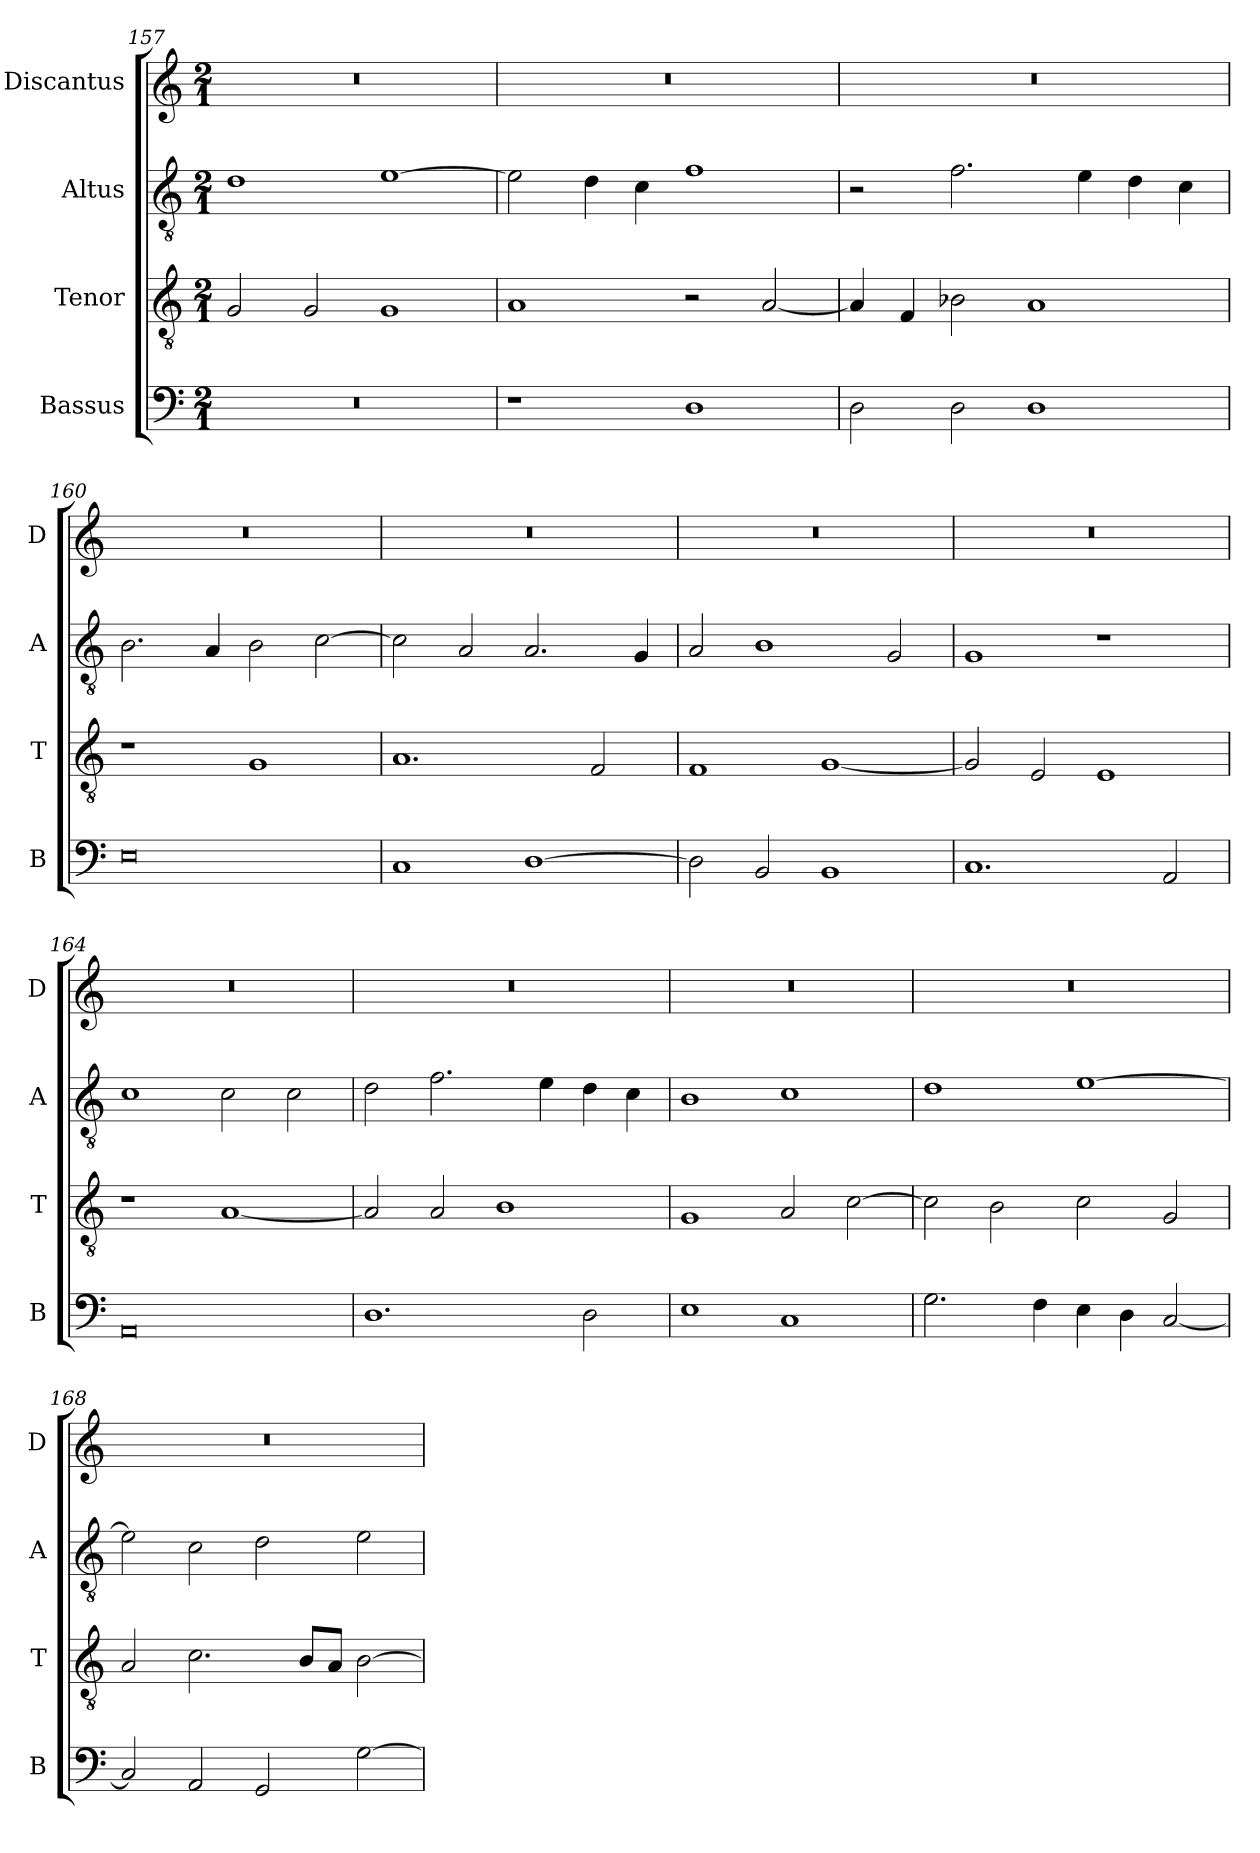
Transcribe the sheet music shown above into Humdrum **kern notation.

**kern	**kern	**kern	**kern
*part4	*part3	*part2	*part1
*staff4	*staff3	*staff2	*staff1
*I"Bassus	*I"Tenor	*I"Altus	*I"Discantus
*I'B	*I'T	*I'A	*I'D
*clefF4	*clefGv2	*clefGv2	*clefG2
*k[]	*k[]	*k[]	*k[]
*M2/1	*M2/1	*M2/1	*M2/1
=157	=157	=157	=157
0r	2G/	1d	0r
.	2G/	.	.
.	1G	[1e	.
=158	=158	=158	=158
1r	1A	2e\]	0r
.	.	4d\	.
.	.	4c\	.
1D	2r	1f	.
.	[2A/	.	.
=159	=159	=159	=159
2D\	4A/]	2r	0r
.	4F/	.	.
2D\	2B-X\	2.f\	.
1D	1A	.	.
.	.	4e\	.
.	.	4d\	.
.	.	4c\	.
=160	=160	=160	=160
0E	1r	2.B\	0r
.	.	4A/	.
.	1G	2B\	.
.	.	[2c\	.
=161	=161	=161	=161
1C	1.A	2c\]	0r
.	.	2A/	.
[1D	.	2.A/	.
.	2F/	.	.
.	.	4G/	.
=162	=162	=162	=162
2D\]	1F	2A/	0r
2BB/	.	1B	.
1BB	[1G	.	.
.	.	2G/	.
=163	=163	=163	=163
1.C	2G/]	1G	0r
.	2E/	.	.
.	1E	1r	.
2AA/	.	.	.
=164	=164	=164	=164
0AA	1r	1c	0r
.	[1A	2c\	.
.	.	2c\	.
=165	=165	=165	=165
1.D	2A/]	2d\	0r
.	2A/	2.f\	.
.	1B	.	.
.	.	4e\	.
2D\	.	4d\	.
.	.	4c\	.
=166	=166	=166	=166
1E	1G	1B	0r
1C	2A/	1c	.
.	[2c\	.	.
=167	=167	=167	=167
2.G\	2c\]	1d	0r
.	2B\	.	.
4F\	.	.	.
4E\	2c\	[1e	.
4D\	.	.	.
[2C/	2G/	.	.
=168	=168	=168	=168
2C/]	2A/	2e\]	0r
2AA/	2.c\	2c\	.
2GG/	.	2d\	.
.	8B/L	.	.
.	8A/J	.	.
[2G\	[2B\	2e\	.
=	=	=	=
*-	*-	*-	*-
